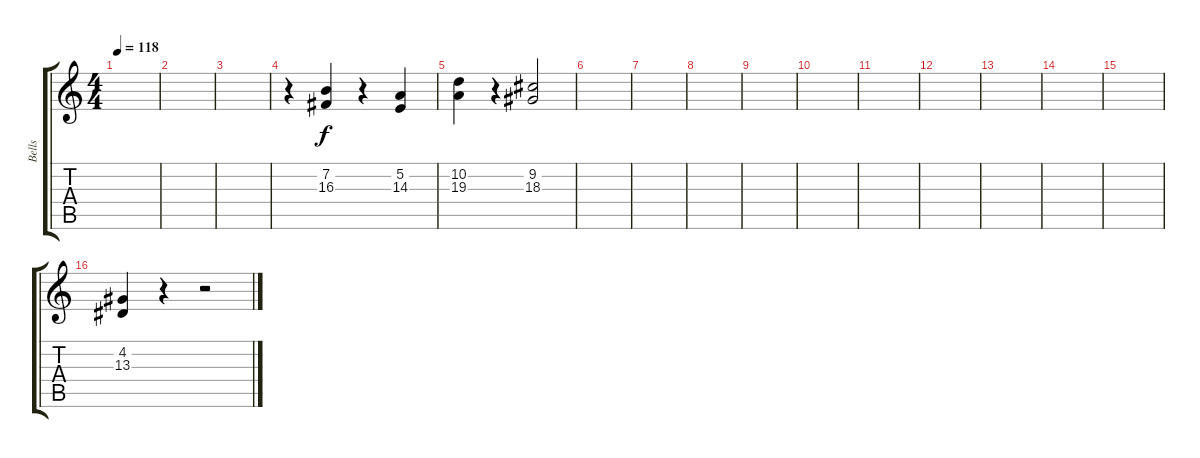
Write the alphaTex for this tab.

\track ("Bells" "Bells") {instrument tinklebell}
\staff {score tabs}
\tuning (E4 B3 G3 D3 A2 E2) {hide}
\ts (4 4)
\tempo 118
\clef g2
\ks c
|
|
|
r.4 (7.2 16.3).4 r.4 (5.2 14.3).4 |
(10.2 19.3).4 r.4 (9.2 18.3).2 |
|
|
|
|
|
|
|
|
|
|
(4.2 13.3).4 r.4 r.2
